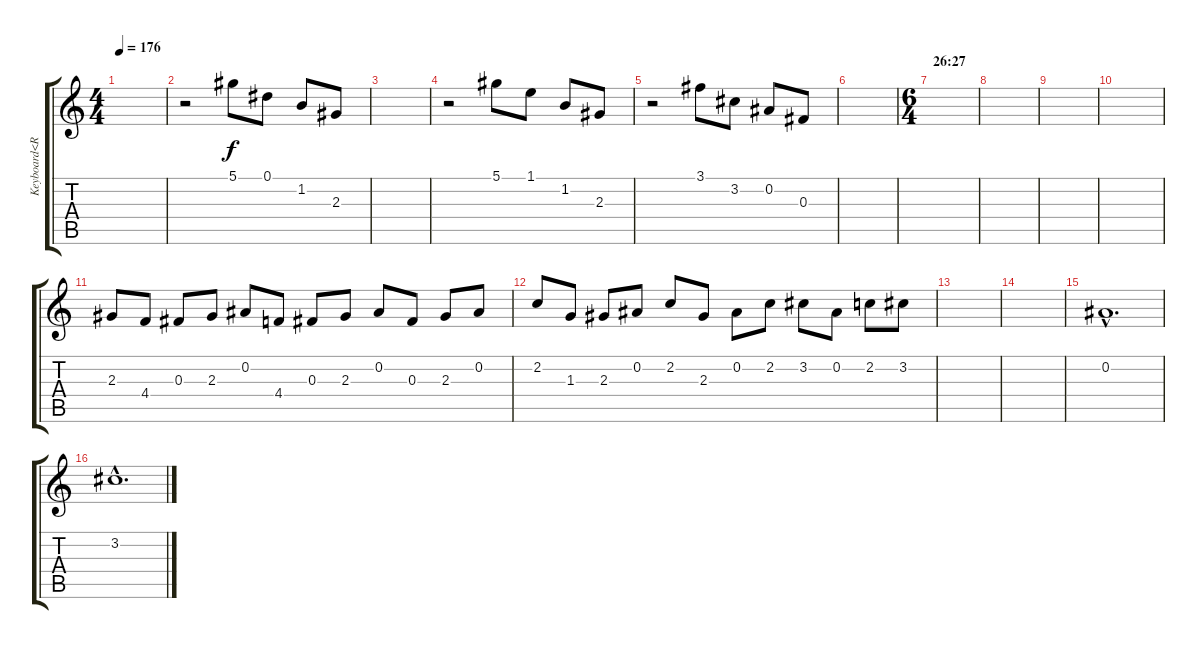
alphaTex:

\track ("Keyboard<R>" "Keyboard<R") {instrument stringensemble1}
\staff {score tabs}
\tuning (Eb5 Bb4 Gb4 Db4 Ab3 Eb3) {hide}
\ts (4 4)
\tempo 176
\clef g2
\ks c
|
r.2 5.1.8{instrument flute} 0.1.8 1.2.8 2.3.8 |
|
r.2 5.1.8 1.1.8 1.2.8 2.3.8 |
r.2 3.1.8 3.2.8 0.2.8 0.3.8 |
|
\ts (6 4)
\section ("" "26:27")
|
|
|
|
2.3.8 4.4.8 0.3.8 2.3.8 0.2.8 4.4.8 0.3.8 2.3.8 0.2.8 0.3.8 2.3.8 0.2.8 |
2.2.8 1.3.8 2.3.8 0.2.8 2.2.8 2.3.8 0.2.8 2.2.8 3.2.8 0.2.8 2.2.8 3.2.8 |
|
|
0.2{hac}.1{d} |
3.2{hac}.1{d}
